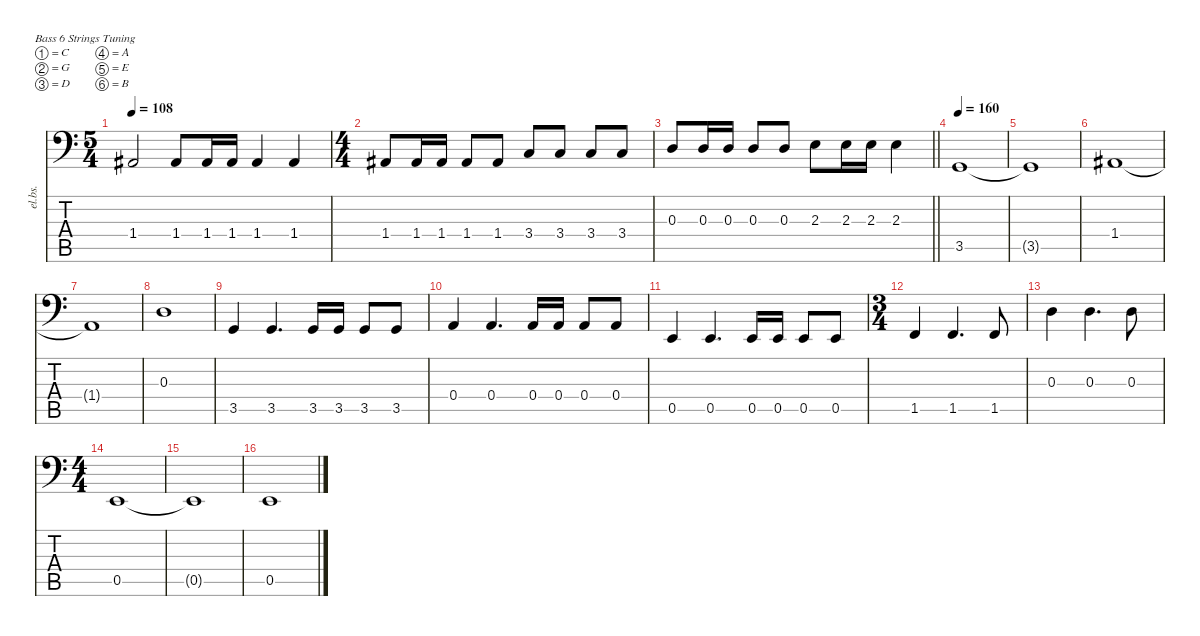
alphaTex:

\defaultSystemsLayout 4
\hideDynamics
\bracketExtendMode nobrackets
\otherSystemsTrackNameOrientation horizontal
\track ("John Myung (Bass)" "el.bs.") {instrument electricbassfinger}
\staff {score tabs}
\tuning (C3 G2 D2 A1 E1 B0)
\ts (5 4)
\beaming (8 6 4)
\tempo 108
\clef f4
\ks c
1.4{acc #}.2{dy f beam Up} 1.4{acc #}.8{beam Up} 1.4{acc #}.16{beam Up} 1.4{acc #}.16{beam Up} 1.4{acc #}.4{beam Up} 1.4{acc #}.4{beam Up} |
\ts (4 4)
\beaming (8 2 2 2 2)
1.4{acc #}.8{beam Up} 1.4{acc #}.16{beam Up} 1.4{acc #}.16{beam Up} 1.4{acc #}.8{beam Up} 1.4{acc #}.8{beam Up} 3.4.8{beam Up} 3.4.8{beam Up} 3.4.8{beam Up} 3.4.8{beam Up} |
\barLineRight lightlight
0.3.8{beam Up} 0.3.16{beam Up} 0.3.16{beam Up} 0.3.8{beam Up} 0.3.8{beam Up} 2.3.8{beam Down} 2.3.16{beam Down} 2.3.16{beam Down} 2.3.4{beam Down} |
\tempo 160
3.5.1{beam Up} |
3.5{t}.1{beam Up} |
1.4{acc #}.1{beam Up} |
1.4{t acc #}.1{beam Up} |
0.3.1{beam Down} |
3.5.4{beam Up} 3.5.4{d beam Up} 3.5.16{beam Up} 3.5.16{beam Up} 3.5.8{beam Up} 3.5.8{beam Up} |
0.4.4{beam Up} 0.4.4{d beam Up} 0.4.16{beam Up} 0.4.16{beam Up} 0.4.8{beam Up} 0.4.8{beam Up} |
0.5.4{beam Up} 0.5.4{d beam Up} 0.5.16{beam Up} 0.5.16{beam Up} 0.5.8{beam Up} 0.5.8{beam Up} |
\ts (3 4)
\beaming (8 2 2 2)
1.5.4{beam Up} 1.5.4{d beam Up} 1.5.8{beam Up} |
0.3.4{beam Down} 0.3.4{d beam Down} 0.3.8{beam Down} |
\ts (4 4)
\beaming (8 2 2 2 2)
0.5.1{beam Up} |
0.5{t}.1{beam Up} |
0.5.1{beam Up}
